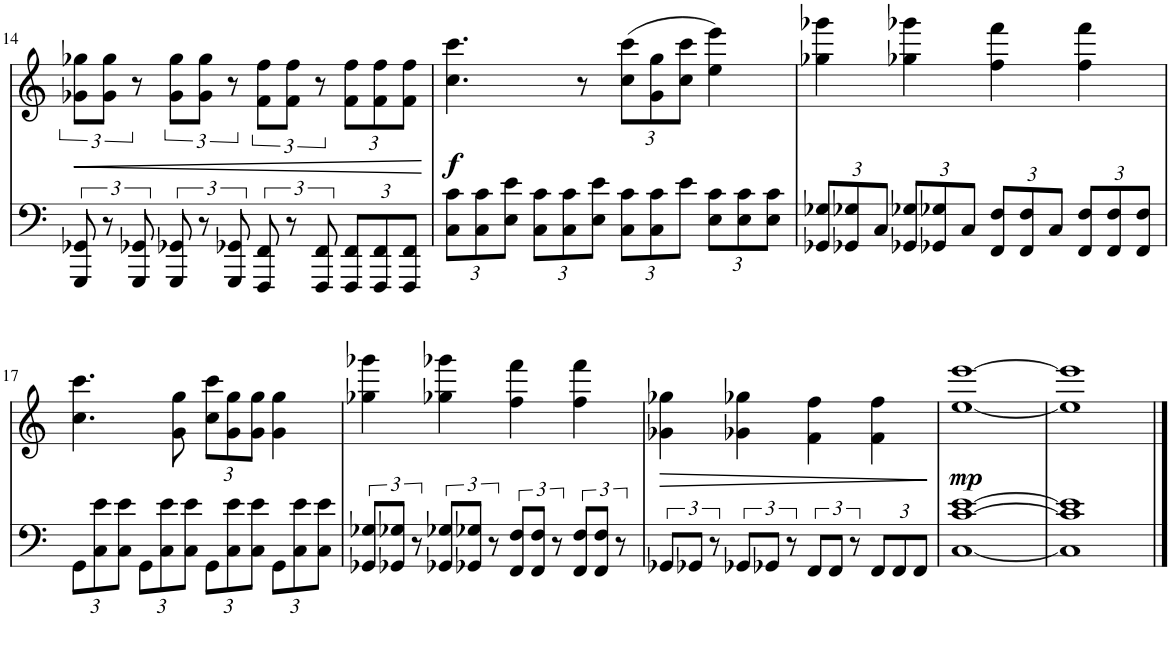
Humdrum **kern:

**kern	**kern	**dynam
*part1	*part1	*part1
*staff2	*staff1	*staff1/2
*I"Piano	*	*
*I'Pno.	*	*
!!LO:PB:g=z
*clefF4	*clefG2	*
*k[]	*k[]	*
*M4/4	*M4/4	*
=14	=14	=14
!	!	!LO:HP:b
12GGG/ 12GG-X/	12g-X\ 12gg-X\L	<
12r	12g-\ 12gg-\J	.
12GGG/ 12GG-X/	12r	.
12GGG/ 12GG-X/	12g-\ 12gg-\L	.
12r	12g-\ 12gg-\J	.
12GGG/ 12GG-X/	12r	.
12FFF/ 12FF/	12f\ 12ff\L	.
12r	12f\ 12ff\J	.
12FFF/ 12FF/	12r	.
*Xbrackettup	*Xbrackettup	*
12FFF/ 12FF/L	12f\ 12ff\L	.
12FFF/ 12FF/	12f\ 12ff\	.
12FFF/ 12FF/J	12f\ 12ff\J	.
.	.	[
=15	=15	=15
!	!	!LO:DY:b
12C\ 12c\L	4.cc\ 4.ccc\	f
12C\ 12c\	.	.
12E\ 12e\J	.	.
12C\ 12c\L	.	.
12C\ 12c\	.	.
.	8r	.
12E\ 12e\J	.	.
12C\ 12c\L	(12cc\ 12ccc\L	.
12C\ 12c\	12g\ 12gg\	.
12e\J	12cc\ 12ccc\J	.
12E\ 12c\L	4ee\ 4eee\)	.
12E\ 12c\	.	.
12E\ 12c\J	.	.
=16	=16	=16
12GG-X/ 12G-X/L	4gg-X\ 4ggg-X\	.
12GG-X/ 12G-X/	.	.
12C/J	.	.
12GG-X/ 12G-X/L	4gg-X\ 4ggg-X\	.
12GG-X/ 12G-X/	.	.
12C/J	.	.
12FF/ 12F/L	4ff\ 4fff\	.
12FF/ 12F/	.	.
12C/J	.	.
12FF/ 12F/L	4ff\ 4fff\	.
12FF/ 12F/	.	.
12FF/ 12F/J	.	.
!!LO:LB:g=z
=17	=17	=17
12GG\L	4.cc\ 4.ccc\	.
12C\ 12e\	.	.
12C\ 12e\J	.	.
12GG\L	.	.
12C\ 12e\	.	.
.	8g\ 8gg\	.
12C\ 12e\J	.	.
12GG\L	12cc\ 12ccc\L	.
12C\ 12e\	12g\ 12gg\	.
12C\ 12e\J	12g\ 12gg\J	.
12GG\L	4g\ 4gg\	.
12C\ 12e\	.	.
12C\ 12e\J	.	.
=18	=18	=18
*brackettup	*	*
12GG-X/ 12G-X/L	4gg-X\ 4ggg-X\	.
12GG-X/ 12G-X/J	.	.
12r	.	.
12GG-X/ 12G-X/L	4gg-X\ 4ggg-X\	.
12GG-X/ 12G-X/J	.	.
12r	.	.
12FF/ 12F/L	4ff\ 4fff\	.
12FF/ 12F/J	.	.
12r	.	.
12FF/ 12F/L	4ff\ 4fff\	.
12FF/ 12F/J	.	.
12r	.	.
=19	=19	=19
!	!	!LO:HP:b
12GG-X/L	4g-X\ 4gg-X\	>
12GG-X/J	.	.
12r	.	.
12GG-X/L	4g-X\ 4gg-X\	.
12GG-X/J	.	.
12r	.	.
12FF/L	4f\ 4ff\	.
12FF/J	.	.
12r	.	.
*Xbrackettup	*	*
12FF/L	4f\ 4ff\	.
12FF/	.	.
12FF/J	.	.
.	.	]
=20	=20	=20
!	!	!LO:DY:b
[1C [1c [1e	[1ee [1eee	mp
=21	=21	=21
1C] 1c] 1e]	1ee] 1eee]	.
==	==	==
*-	*-	*-
